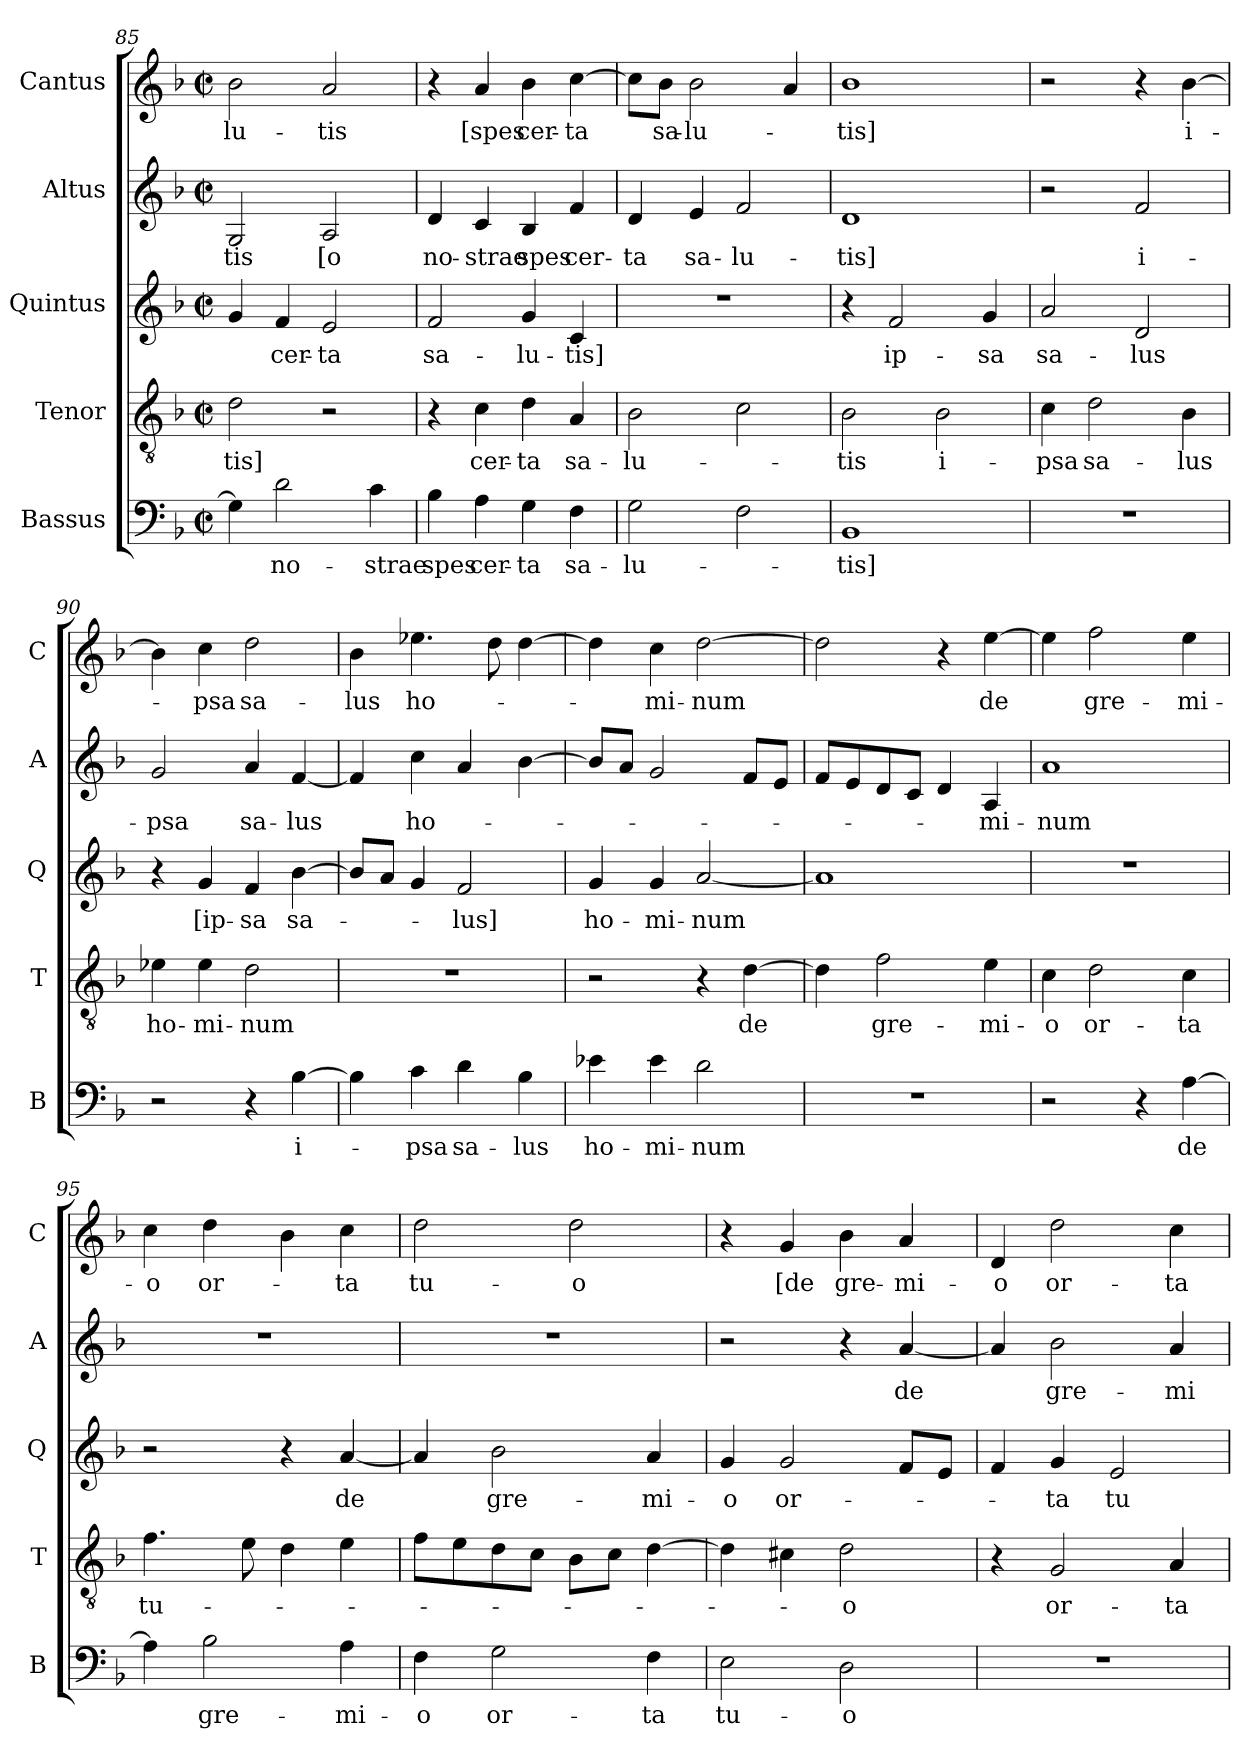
**kern	**text	**kern	**text	**kern	**text	**kern	**text	**kern	**text
*part5	*part5	*part4	*part4	*part3	*part3	*part2	*part2	*part1	*part1
*staff5	*staff5	*staff4	*staff4	*staff3	*staff3	*staff2	*staff2	*staff1	*staff1
*I"Bassus	*	*I"Tenor	*	*I"Quintus	*	*I"Altus	*	*I"Cantus	*
*I'B	*	*I'T	*	*I'Q	*	*I'A	*	*I'C	*
*clefF4	*	*clefGv2	*	*clefG2	*	*clefG2	*	*clefG2	*
*k[b-]	*	*k[b-]	*	*k[b-]	*	*k[b-]	*	*k[b-]	*
*F:	*	*F:	*	*F:	*	*F:	*	*F:	*
*M2/2	*	*M2/2	*	*M2/2	*	*M2/2	*	*M2/2	*
*met(c|)	*	*met(c|)	*	*met(c|)	*	*met(c|)	*	*met(c|)	*
=85	=85	=85	=85	=85	=85	=85	=85	=85	=85
!	!	!	!LO:LY:b	!	!	!	!LO:LY:b	!	!LO:LY:b
4G\]	.	2d\	-tis]	4g/	.	2G/	-tis	2b-\	-lu-
!	!LO:LY:b	!	!	!	!LO:LY:b	!	!	!	!
2d\	no-	.	.	4f/	cer-	.	.	.	.
!	!	!	!	!	!LO:LY:b	!	!LO:LY:b	!	!LO:LY:b
.	.	2r	.	2e/	-ta	2A/	[o	2a/	-tis
!	!LO:LY:b	!	!	!	!	!	!	!	!
4c\	-strae	.	.	.	.	.	.	.	.
!!LO:LB:g=z
=86	=86	=86	=86	=86	=86	=86	=86	=86	=86
!	!LO:LY:b	!	!	!	!LO:LY:b	!	!LO:LY:b	!	!
4B-\	spes	4r	.	2f/	sa-	4d/	no-	4r	.
!	!LO:LY:b	!	!LO:LY:b	!	!	!	!LO:LY:b	!	!LO:LY:b
4A\	cer-	4c\	cer-	.	.	4c/	-strae	4a/	[spes
!	!LO:LY:b	!	!LO:LY:b	!	!LO:LY:b	!	!LO:LY:b	!	!LO:LY:b
4G\	-ta	4d\	-ta	4g/	-lu-	4B-/	spes	4b-\	cer-
!	!LO:LY:b	!	!LO:LY:b	!	!LO:LY:b	!	!LO:LY:b	!	!LO:LY:b
4F\	sa-	4A/	sa-	4c/	-tis]	4f/	cer-	[4cc\	-ta
=87	=87	=87	=87	=87	=87	=87	=87	=87	=87
!	!LO:LY:b	!	!LO:LY:b	!	!	!	!LO:LY:b	!	!
2G\	-lu-	2B-\	-lu-	1r	.	4d/	-ta	8cc\L]	.
!	!	!	!	!	!	!	!	!	!LO:LY:b
.	.	.	.	.	.	.	.	8b-\J	sa-
!	!	!	!	!	!	!	!LO:LY:b	!	!LO:LY:b
.	.	.	.	.	.	4e/	sa-	2b-\	-lu-
!	!	!	!	!	!	!	!LO:LY:b	!	!
2F\	.	2c\	.	.	.	2f/	-lu-	.	.
.	.	.	.	.	.	.	.	4a/	.
=88	=88	=88	=88	=88	=88	=88	=88	=88	=88
!	!LO:LY:b	!	!LO:LY:b	!	!	!	!LO:LY:b	!	!LO:LY:b
1BB-	-tis]	2B-\	-tis	4r	.	1d	-tis]	1b-	-tis]
!	!	!	!	!	!LO:LY:b	!	!	!	!
.	.	.	.	2f/	ip-	.	.	.	.
!	!	!	!LO:LY:b	!	!	!	!	!	!
.	.	2B-\	i-	.	.	.	.	.	.
!	!	!	!	!	!LO:LY:b	!	!	!	!
.	.	.	.	4g/	-sa	.	.	.	.
=89	=89	=89	=89	=89	=89	=89	=89	=89	=89
!	!	!	!LO:LY:b	!	!LO:LY:b	!	!	!	!
1r	.	4c\	-psa	2a/	sa-	2r	.	2r	.
!	!	!	!LO:LY:b	!	!	!	!	!	!
.	.	2d\	sa-	.	.	.	.	.	.
!	!	!	!	!	!LO:LY:b	!	!LO:LY:b	!	!
.	.	.	.	2d/	-lus	2f/	i-	4r	.
!	!	!	!LO:LY:b	!	!	!	!	!	!LO:LY:b
.	.	4B-\	-lus	.	.	.	.	[4b-\	i-
=90	=90	=90	=90	=90	=90	=90	=90	=90	=90
!	!	!	!LO:LY:b	!	!	!	!LO:LY:b	!	!
2r	.	4e-X\	ho-	4r	.	2g/	-psa	4b-\]	.
!	!	!	!LO:LY:b	!	!LO:LY:b	!	!	!	!LO:LY:b
.	.	4e-\	-mi-	4g/	[ip-	.	.	4cc\	-psa
!	!	!	!LO:LY:b	!	!LO:LY:b	!	!LO:LY:b	!	!LO:LY:b
4r	.	2d\	-num	4f/	-sa	4a/	sa-	2dd\	sa-
!	!LO:LY:b	!	!	!	!LO:LY:b	!	!LO:LY:b	!	!
[4B-\	i-	.	.	[4b-\	sa-	[4f/	-lus	.	.
=91	=91	=91	=91	=91	=91	=91	=91	=91	=91
!	!	!	!	!	!	!	!	!	!LO:LY:b
4B-\]	.	1r	.	8b-/L]	.	4f/]	.	4b-\	-lus
.	.	.	.	8a/J	.	.	.	.	.
!	!LO:LY:b	!	!	!	!	!	!LO:LY:b	!	!LO:LY:b
4c\	-psa	.	.	4g/	.	4cc\	ho-	4.ee-i\	ho-
!	!LO:LY:b	!	!	!	!LO:LY:b	!	!	!	!
4d\	sa-	.	.	2f/	-lus]	4a/	.	.	.
.	.	.	.	.	.	.	.	8dd\	.
!	!LO:LY:b	!	!	!	!	!	!	!	!
4B-\	-lus	.	.	.	.	[4b-\	.	[4dd\	.
!!LO:PB:g=z
=92	=92	=92	=92	=92	=92	=92	=92	=92	=92
!	!LO:LY:b	!	!	!	!LO:LY:b	!	!	!	!
4e-i\	ho-	2r	.	4g/	ho-	8b-/L]	.	4dd\]	.
.	.	.	.	.	.	8a/J	.	.	.
!	!LO:LY:b	!	!	!	!LO:LY:b	!	!	!	!LO:LY:b
4e-\	-mi-	.	.	4g/	-mi-	2g/	.	4cc\	-mi-
!	!LO:LY:b	!	!	!	!LO:LY:b	!	!	!	!LO:LY:b
2d\	-num	4r	.	[2a/	-num	.	.	[2dd\	-num
!	!	!	!LO:LY:b	!	!	!	!	!	!
.	.	[4d\	de	.	.	8f/L	.	.	.
.	.	.	.	.	.	8e/J	.	.	.
=93	=93	=93	=93	=93	=93	=93	=93	=93	=93
1r	.	4d\]	.	1a]	.	8f/L	.	2dd\]	.
.	.	.	.	.	.	8e/	.	.	.
!	!	!	!LO:LY:b	!	!	!	!	!	!
.	.	2f\	gre-	.	.	8d/	.	.	.
.	.	.	.	.	.	8c/J	.	.	.
.	.	.	.	.	.	4d/	.	4r	.
!	!	!	!LO:LY:b	!	!	!	!LO:LY:b	!	!LO:LY:b
.	.	4e\	-mi-	.	.	4A/	-mi-	[4ee\	de
=94	=94	=94	=94	=94	=94	=94	=94	=94	=94
!	!	!	!LO:LY:b	!	!	!	!LO:LY:b	!	!
2r	.	4c\	-o	1r	.	1a	-num	4ee\]	.
!	!	!	!LO:LY:b	!	!	!	!	!	!LO:LY:b
.	.	2d\	or-	.	.	.	.	2ff\	gre-
4r	.	.	.	.	.	.	.	.	.
!	!LO:LY:b	!	!LO:LY:b	!	!	!	!	!	!LO:LY:b
[4A\	de	4c\	-ta	.	.	.	.	4ee\	-mi-
=95	=95	=95	=95	=95	=95	=95	=95	=95	=95
!	!	!	!LO:LY:b	!	!	!	!	!	!LO:LY:b
4A\]	.	4.f\	tu-	2r	.	1r	.	4cc\	-o
!	!LO:LY:b	!	!	!	!	!	!	!	!LO:LY:b
2B-\	gre-	.	.	.	.	.	.	4dd\	or-
.	.	8e\	.	.	.	.	.	.	.
.	.	4d\	.	4r	.	.	.	4b-\	.
!	!LO:LY:b	!	!	!	!LO:LY:b	!	!	!	!LO:LY:b
4A\	-mi-	4e\	.	[4a/	de	.	.	4cc\	-ta
=96	=96	=96	=96	=96	=96	=96	=96	=96	=96
!	!LO:LY:b	!	!	!	!	!	!	!	!LO:LY:b
4F\	-o	8f\L	.	4a/]	.	1r	.	2dd\	tu-
.	.	8e\	.	.	.	.	.	.	.
!	!LO:LY:b	!	!	!	!LO:LY:b	!	!	!	!
2G\	or-	8d\	.	2b-\	gre-	.	.	.	.
.	.	8c\J	.	.	.	.	.	.	.
!	!	!	!	!	!	!	!	!	!LO:LY:b
.	.	8B-\L	.	.	.	.	.	2dd\	-o
.	.	8c\J	.	.	.	.	.	.	.
!	!LO:LY:b	!	!	!	!LO:LY:b	!	!	!	!
4F\	-ta	[4d\	.	4a/	-mi-	.	.	.	.
!!LO:LB:g=z
=97	=97	=97	=97	=97	=97	=97	=97	=97	=97
!	!LO:LY:b	!	!	!	!LO:LY:b	!	!	!	!
2E\	tu-	4d\]	.	4g/	-o	2r	.	4r	.
!	!	!	!	!	!LO:LY:b	!	!	!	!LO:LY:b
.	.	4c#i\	.	2g/	or-	.	.	4g/	[de
!	!LO:LY:b	!	!LO:LY:b	!	!	!	!	!	!LO:LY:b
2D\	-o	2d\	-o	.	.	4r	.	4b-\	gre-
!	!	!	!	!	!	!	!LO:LY:b	!	!LO:LY:b
.	.	.	.	8f/L	.	[4a/	de	4a/	-mi-
.	.	.	.	8e/J	.	.	.	.	.
=98	=98	=98	=98	=98	=98	=98	=98	=98	=98
!	!	!	!	!	!	!	!	!	!LO:LY:b
1r	.	4r	.	4f/	.	4a/]	.	4d/	-o
!	!	!	!LO:LY:b	!	!LO:LY:b	!	!LO:LY:b	!	!LO:LY:b
.	.	2G/	or-	4g/	-ta	2b-\	gre-	2dd\	or-
!	!	!	!	!	!LO:LY:b	!	!	!	!
.	.	.	.	2e/	tu-	.	.	.	.
!	!	!	!LO:LY:b	!	!	!	!LO:LY:b	!	!LO:LY:b
.	.	4A/	-ta	.	.	4a/	-mi-	4cc\	-ta
=	=	=	=	=	=	=	=	=	=
*-	*-	*-	*-	*-	*-	*-	*-	*-	*-
